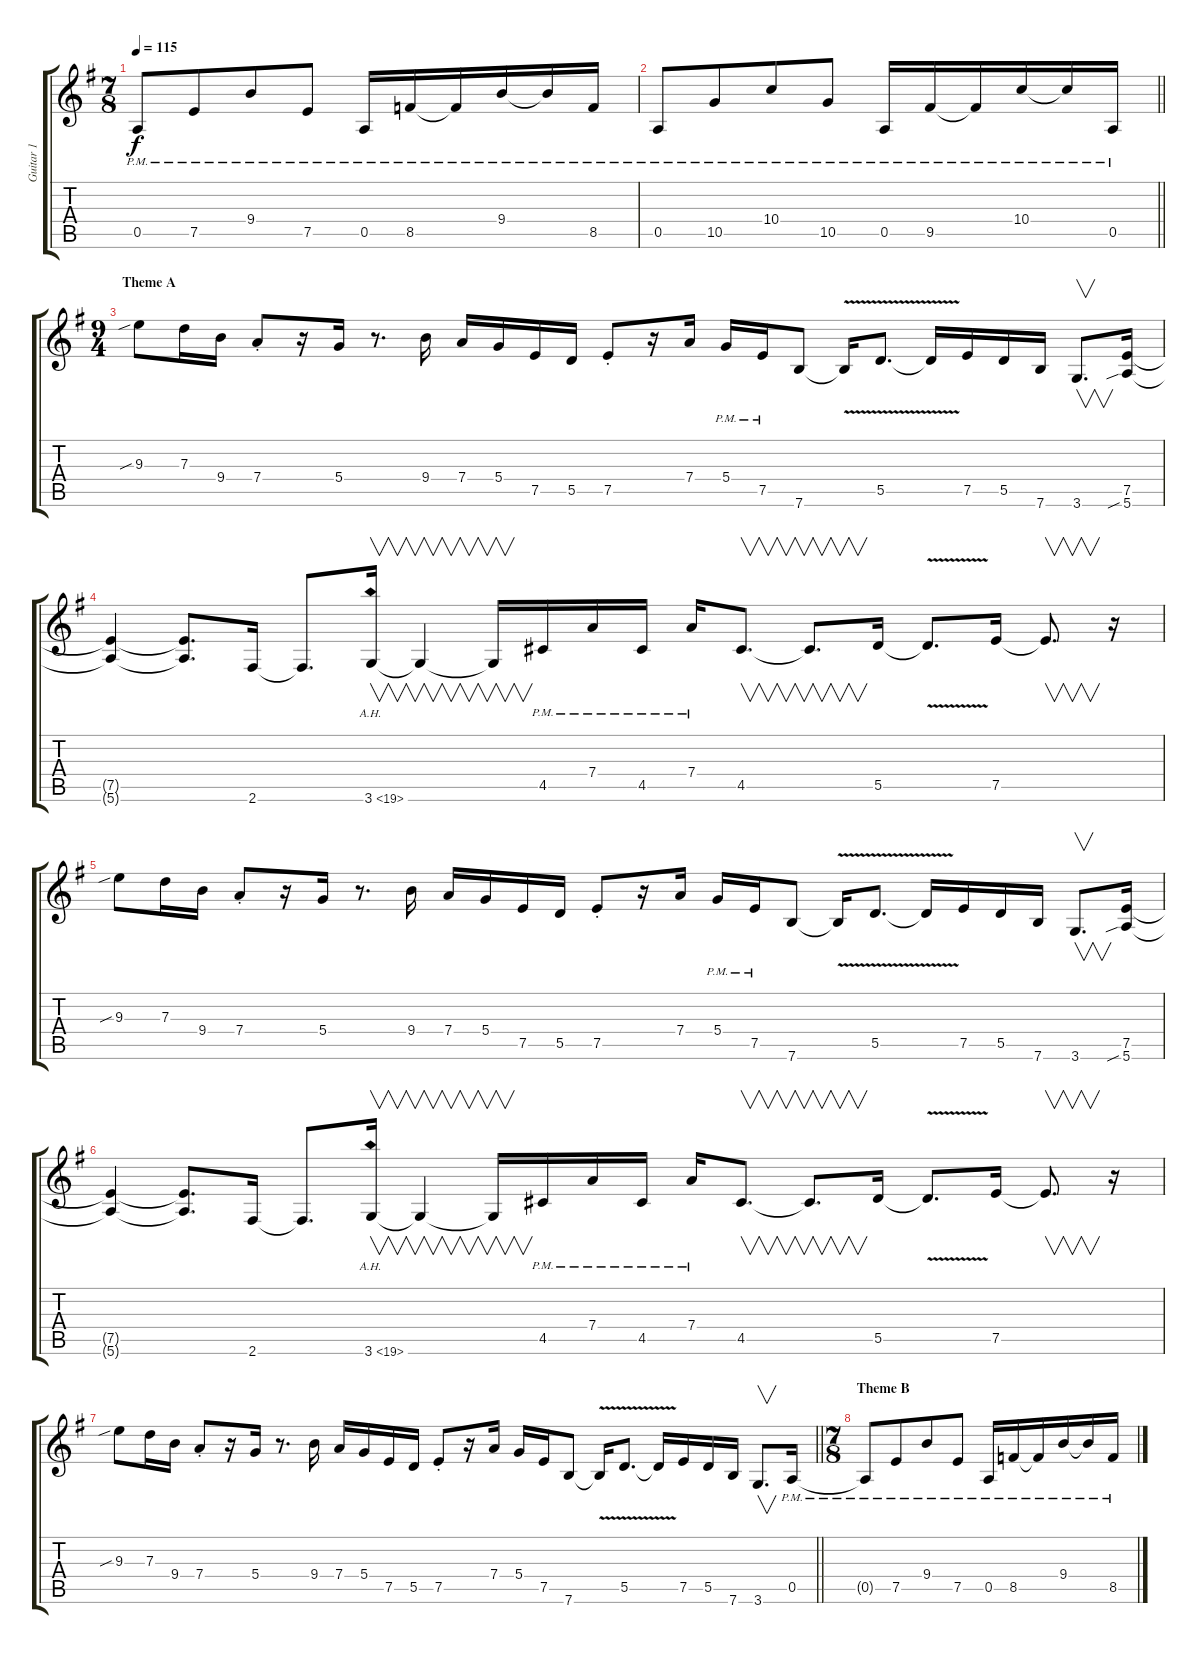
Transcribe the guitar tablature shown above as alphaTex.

\track ("Guitar 1" "Guitar 1") {instrument distortionguitar}
\staff {score tabs}
\tuning (E4 B3 G3 D3 A2 E2) {hide}
\ts (7 8)
\tempo 115
\clef g2
\ks g
0.5{pm}.8{dy f} 7.5{pm}.8 9.4{pm}.8 7.5{pm}.8 0.5{pm}.16 8.5{pm}.16 8.5{pm t}.16 9.4{pm}.16 9.4{pm t}.16 8.5{pm}.16 |
\barLineRight lightlight
0.5{pm}.8 10.5{pm}.8 10.4{pm}.8 10.5{pm}.8 0.5{pm}.16 9.5{pm}.16 9.5{pm t}.16 10.4{pm}.16 10.4{pm t}.16 0.5{pm}.16 |
\ts (9 4)
\section ("" "Theme A")
9.3{sib}.8 7.3.16 9.4.16 7.4{st}.8 r.16 5.4.16 r.8{d} 9.4.16 7.4.16 5.4.16 7.5.16 5.5.16 7.5{st}.8 r.16 7.4.16 5.4{pm}.16 7.5{pm}.16 7.6.8 7.6{v t}.16 5.5{v}.8{d} 5.5{v t}.16 7.5.16 5.5.16 7.6.16 3.6.8{v d} (7.5 5.6{sib}).16 |
(7.5{t} 5.6{t}).4 (7.5{t} 5.6{t}).8{d} 2.6.16 2.6{t}.8{d} 3.6{ah 16}.16{v} 3.6{t}.4{v} 3.6{t}.16{v} 4.5{pm}.16 7.4{pm}.16 4.5{pm}.16 7.4{pm}.16 4.5.8{v d} 4.5{t}.8{v d} 5.5.16 5.5{v t}.8{d} 7.5.16 7.5{t}.8{v d} r.16 |
9.3{sib}.8 7.3.16 9.4.16 7.4{st}.8 r.16 5.4.16 r.8{d} 9.4.16 7.4.16 5.4.16 7.5.16 5.5.16 7.5{st}.8 r.16 7.4.16 5.4{pm}.16 7.5{pm}.16 7.6.8 7.6{v t}.16 5.5{v}.8{d} 5.5{v t}.16 7.5.16 5.5.16 7.6.16 3.6.8{v d} (7.5 5.6{sib}).16 |
(7.5{t} 5.6{t}).4 (7.5{t} 5.6{t}).8{d} 2.6.16 2.6{t}.8{d} 3.6{ah 16}.16{v} 3.6{t}.4{v} 3.6{t}.16{v} 4.5{pm}.16 7.4{pm}.16 4.5{pm}.16 7.4{pm}.16 4.5.8{v d} 4.5{t}.8{v d} 5.5.16 5.5{v t}.8{d} 7.5.16 7.5{t}.8{v d} r.16 |
\barLineRight lightlight
9.3{sib}.8 7.3.16 9.4.16 7.4{st}.8 r.16 5.4.16 r.8{d} 9.4.16 7.4.16 5.4.16 7.5.16 5.5.16 7.5{st}.8 r.16 7.4.16 5.4.16 7.5.16 7.6.8 7.6{v t}.16 5.5{v}.8{d} 5.5{v t}.16 7.5.16 5.5.16 7.6.16 3.6.8{v d} 0.5{pm}.16 |
\ts (7 8)
\section ("" "Theme B")
0.5{pm t}.8 7.5{pm}.8 9.4{pm}.8 7.5{pm}.8 0.5{pm}.16 8.5{pm}.16 8.5{pm t}.16 9.4{pm}.16 9.4{pm t}.16 8.5{pm}.16
